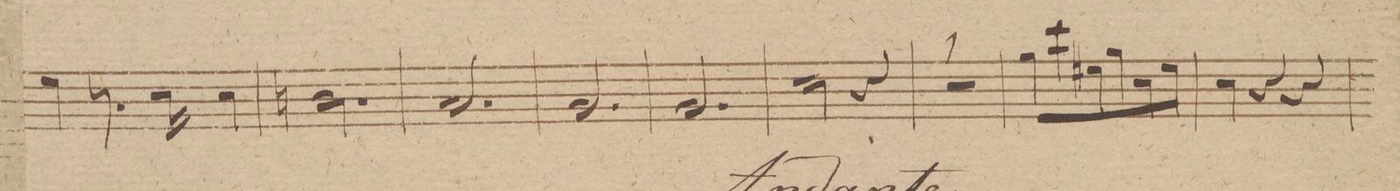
**kern	**dynam
*I"Fagotto 1mo	*
*clefF4	*
*k[f#]	*
*M3/4	*
4G\	.
8.r	.
*16\right	*
16E\	.
4E\	.
=78	=78
2.Dn\	.
=79	=79
2.C/	.
=80	=80
2.BB/	.
=81	=81
2.BB/	.
=82	=82
2E\	.
4r	.
=83	=83
2.r	.
=84	=84
8B\L	.
8e\	.
8G#X\	.
8B\	.
8E\	.
8G#\J	.
=85	=85
4E\	.
4r	.
4r	.
=86	=86
*-	*-
